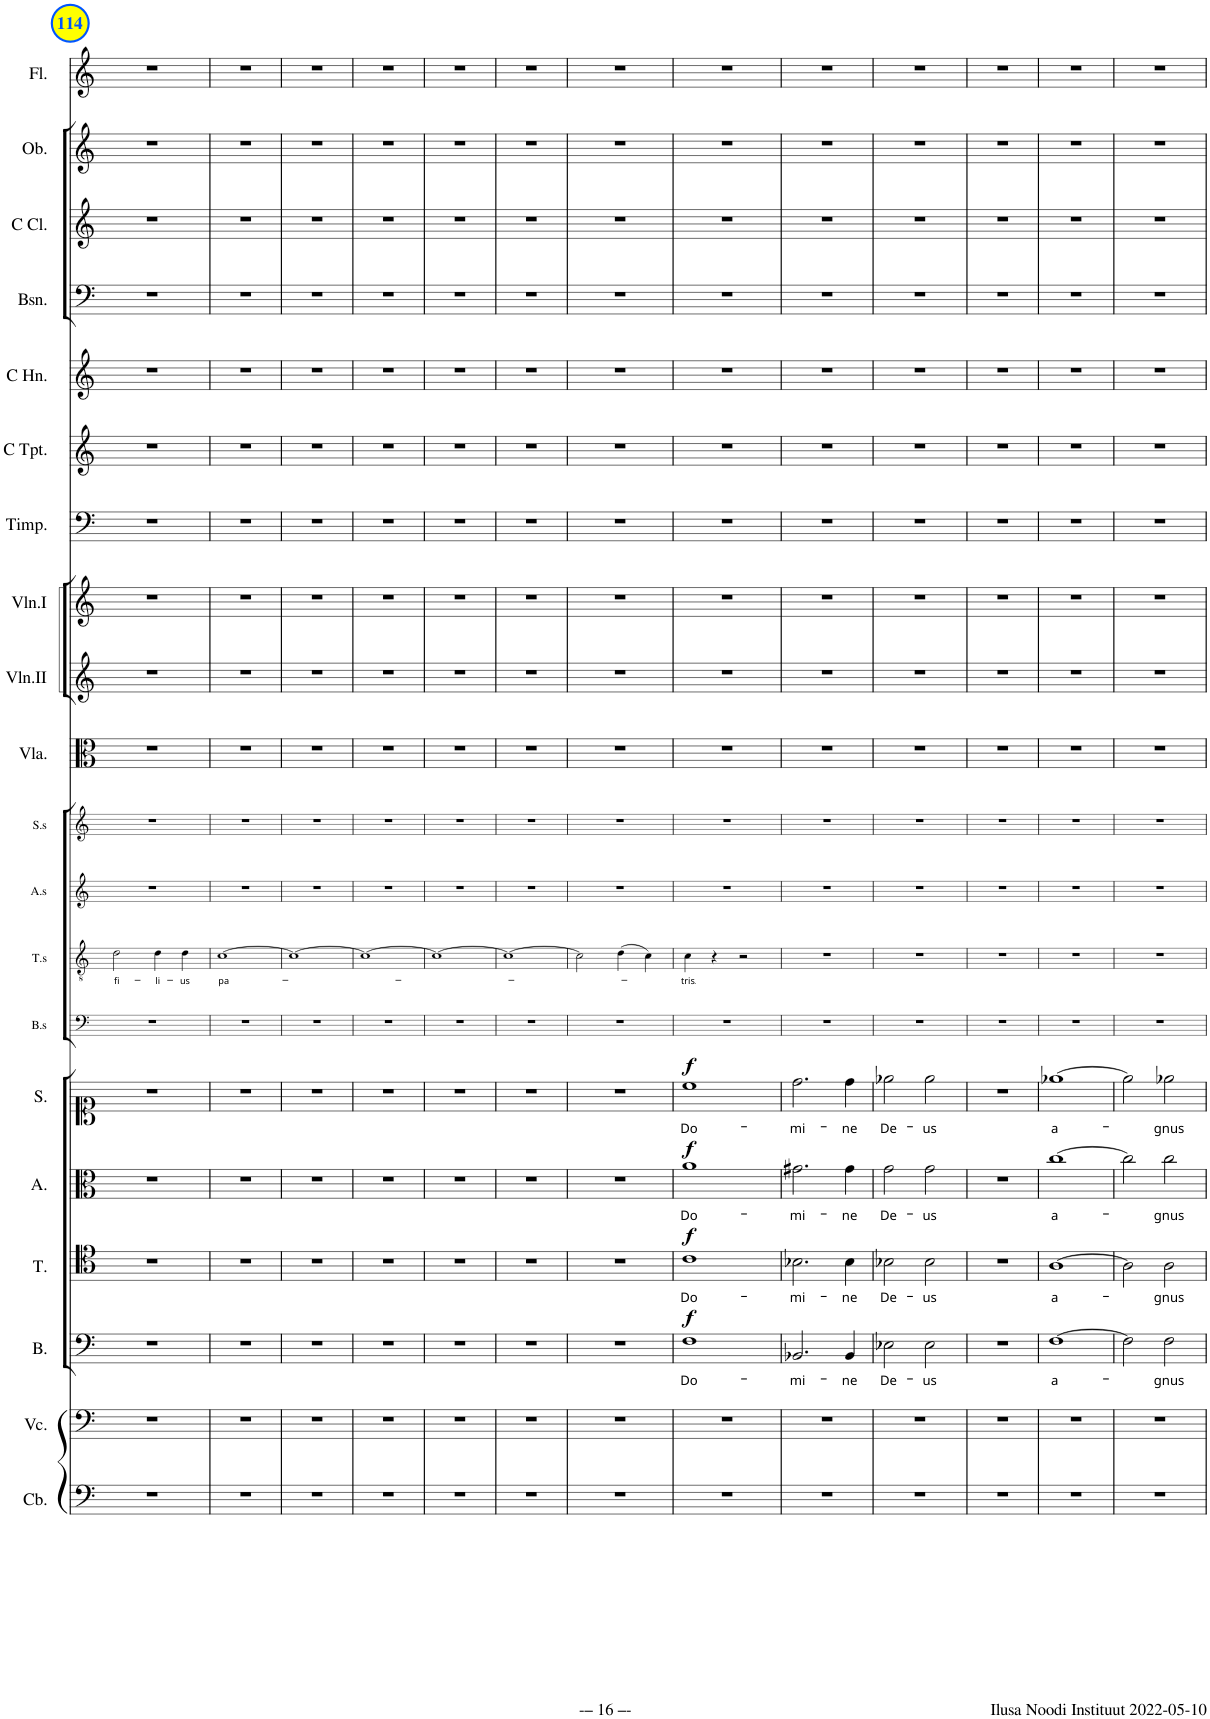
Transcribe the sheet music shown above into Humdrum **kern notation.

**kern	**kern	**kern	**text	**dynam	**kern	**text	**dynam	**kern	**text	**dynam	**kern	**text	**dynam	**kern	**kern	**text	**kern	**kern	**kern	**kern	**kern	**kern	**kern	**kern	**kern	**kern	**kern	**kern
*part20	*part19	*part18	*part18	*part18	*part17	*part17	*part17	*part16	*part16	*part16	*part15	*part15	*part15	*part14	*part13	*part13	*part12	*part11	*part10	*part9	*part8	*part7	*part6	*part5	*part4	*part3	*part2	*part1
*staff20	*staff19	*staff18	*staff18	*staff18	*staff17	*staff17	*staff17	*staff16	*staff16	*staff16	*staff15	*staff15	*staff15	*staff14	*staff13	*staff13	*staff12	*staff11	*staff10	*staff9	*staff8	*staff7	*staff6	*staff5	*staff4	*staff3	*staff2	*staff1
*I"Contrabass	*I"Violoncello	*I"B.	*	*	*I"T.	*	*	*I"A.	*	*	*I"S.	*	*	*I"Bass solo	*I"Tenor solo	*	*I"Alto solo	*I"Soprano solo	*I"Viola	*I"Violin II	*I"Violin I	*I"Timpani	*I"C Trumpet	*I"Horn in C	*I"Bassoon	*I"C Clarinet	*I"Oboe	*I"Flute
*I'Cb.	*I'Vc.	*I'B.	*	*	*I'T.	*	*	*I'A.	*	*	*I'S.	*	*	*I'B.s	*I'T.s	*	*I'A.s	*I'S.s	*I'Vla.	*I'Vln.II	*I'Vln.I	*I'Timp.	*I'C Tpt.	*	*I'Bsn.	*I'C Cl.	*I'Ob.	*I'Fl.
!!LO:PB:g=z
*clefF4	*clefF4	*clefF4	*	*	*clefC4	*	*	*clefC3	*	*	*clefC1	*	*	*clefF4	*clefGv2	*	*clefG2	*clefG2	*clefC3	*clefG2	*clefG2	*clefF4	*clefG2	*clefG2	*clefF4	*clefG2	*clefG2	*clefG2
*Trd7c12	*	*	*	*	*	*	*	*	*	*	*	*	*	*	*	*	*	*	*	*	*	*	*	*Trd7c12	*	*Trd1c2	*	*
*k[]	*k[]	*k[]	*	*	*k[]	*	*	*k[]	*	*	*k[]	*	*	*k[]	*k[]	*	*k[]	*k[]	*k[]	*k[]	*k[]	*k[]	*k[]	*k[]	*k[]	*k[]	*k[]	*k[]
*M2/2	*M2/2	*M2/2	*	*	*M2/2	*	*	*M2/2	*	*	*M2/2	*	*	*M2/2	*M2/2	*	*M2/2	*M2/2	*M2/2	*M2/2	*M2/2	*M2/2	*M2/2	*M2/2	*M2/2	*M2/2	*M2/2	*M2/2
*met(c|)	*met(c|)	*met(c|)	*	*	*met(c|)	*	*	*met(c|)	*	*	*met(c|)	*	*	*met(c|)	*met(c|)	*	*met(c|)	*met(c|)	*met(c|)	*met(c|)	*met(c|)	*met(c|)	*met(c|)	*met(c|)	*met(c|)	*met(c|)	*met(c|)	*met(c|)
=114	=114	=114	=114	=114	=114	=114	=114	=114	=114	=114	=114	=114	=114	=114	=114	=114	=114	=114	=114	=114	=114	=114	=114	=114	=114	=114	=114	=114
!	!	!	!	!	!	!	!	!	!	!	!	!	!	!	!	!LO:LY:b	!	!	!	!	!	!	!	!	!	!	!	!
1r	1r	1r	.	.	1r	.	.	1r	.	.	1r	.	.	1r	2d\	fi-	1r	1r	1r	1r	1r	1r	1r	1r	1r	1r	1r	1r
!	!	!	!	!	!	!	!	!	!	!	!	!	!	!	!	!LO:LY:b	!	!	!	!	!	!	!	!	!	!	!	!
.	.	.	.	.	.	.	.	.	.	.	.	.	.	.	4d\	-li-	.	.	.	.	.	.	.	.	.	.	.	.
!	!	!	!	!	!	!	!	!	!	!	!	!	!	!	!	!LO:LY:b	!	!	!	!	!	!	!	!	!	!	!	!
.	.	.	.	.	.	.	.	.	.	.	.	.	.	.	4d\	-us	.	.	.	.	.	.	.	.	.	.	.	.
=115	=115	=115	=115	=115	=115	=115	=115	=115	=115	=115	=115	=115	=115	=115	=115	=115	=115	=115	=115	=115	=115	=115	=115	=115	=115	=115	=115	=115
!	!	!	!	!	!	!	!	!	!	!	!	!	!	!	!	!LO:LY:b	!	!	!	!	!	!	!	!	!	!	!	!
1r	1r	1r	.	.	1r	.	.	1r	.	.	1r	.	.	1r	[1c	pa-	1r	1r	1r	1r	1r	1r	1r	1r	1r	1r	1r	1r
=116	=116	=116	=116	=116	=116	=116	=116	=116	=116	=116	=116	=116	=116	=116	=116	=116	=116	=116	=116	=116	=116	=116	=116	=116	=116	=116	=116	=116
1r	1r	1r	.	.	1r	.	.	1r	.	.	1r	.	.	1r	1c_	.	1r	1r	1r	1r	1r	1r	1r	1r	1r	1r	1r	1r
=117	=117	=117	=117	=117	=117	=117	=117	=117	=117	=117	=117	=117	=117	=117	=117	=117	=117	=117	=117	=117	=117	=117	=117	=117	=117	=117	=117	=117
1r	1r	1r	.	.	1r	.	.	1r	.	.	1r	.	.	1r	1c_	.	1r	1r	1r	1r	1r	1r	1r	1r	1r	1r	1r	1r
=118	=118	=118	=118	=118	=118	=118	=118	=118	=118	=118	=118	=118	=118	=118	=118	=118	=118	=118	=118	=118	=118	=118	=118	=118	=118	=118	=118	=118
1r	1r	1r	.	.	1r	.	.	1r	.	.	1r	.	.	1r	1c_	.	1r	1r	1r	1r	1r	1r	1r	1r	1r	1r	1r	1r
=119	=119	=119	=119	=119	=119	=119	=119	=119	=119	=119	=119	=119	=119	=119	=119	=119	=119	=119	=119	=119	=119	=119	=119	=119	=119	=119	=119	=119
1r	1r	1r	.	.	1r	.	.	1r	.	.	1r	.	.	1r	1c_	.	1r	1r	1r	1r	1r	1r	1r	1r	1r	1r	1r	1r
=120	=120	=120	=120	=120	=120	=120	=120	=120	=120	=120	=120	=120	=120	=120	=120	=120	=120	=120	=120	=120	=120	=120	=120	=120	=120	=120	=120	=120
1r	1r	1r	.	.	1r	.	.	1r	.	.	1r	.	.	1r	2c\]	.	1r	1r	1r	1r	1r	1r	1r	1r	1r	1r	1r	1r
.	.	.	.	.	.	.	.	.	.	.	.	.	.	.	(4d\	.	.	.	.	.	.	.	.	.	.	.	.	.
.	.	.	.	.	.	.	.	.	.	.	.	.	.	.	4c\)	.	.	.	.	.	.	.	.	.	.	.	.	.
=121	=121	=121	=121	=121	=121	=121	=121	=121	=121	=121	=121	=121	=121	=121	=121	=121	=121	=121	=121	=121	=121	=121	=121	=121	=121	=121	=121	=121
!	!	!	!LO:LY:b	!LO:DY:a	!	!LO:LY:b	!LO:DY:a	!	!LO:LY:b	!LO:DY:a	!	!LO:LY:b	!LO:DY:a	!	!	!LO:LY:b	!	!	!	!	!	!	!	!	!	!	!	!
1r	1r	1F	Do-	f	1c	Do-	f	1a	Do-	f	1cc	Do-	f	1r	4c\	-tris.	1r	1r	1r	1r	1r	1r	1r	1r	1r	1r	1r	1r
.	.	.	.	.	.	.	.	.	.	.	.	.	.	.	4r	.	.	.	.	.	.	.	.	.	.	.	.	.
.	.	.	.	.	.	.	.	.	.	.	.	.	.	.	2r	.	.	.	.	.	.	.	.	.	.	.	.	.
=122	=122	=122	=122	=122	=122	=122	=122	=122	=122	=122	=122	=122	=122	=122	=122	=122	=122	=122	=122	=122	=122	=122	=122	=122	=122	=122	=122	=122
!	!	!	!LO:LY:b	!	!	!LO:LY:b	!	!	!LO:LY:b	!	!	!LO:LY:b	!	!	!	!	!	!	!	!	!	!	!	!	!	!	!	!
1r	1r	2.BB-X/	-mi-	.	2.B-X\	-mi-	.	2.g#X\	-mi-	.	2.dd\	-mi-	.	1r	1r	.	1r	1r	1r	1r	1r	1r	1r	1r	1r	1r	1r	1r
!	!	!	!LO:LY:b	!	!	!LO:LY:b	!	!	!LO:LY:b	!	!	!LO:LY:b	!	!	!	!	!	!	!	!	!	!	!	!	!	!	!	!
.	.	4BB-/	-ne	.	4B-\	-ne	.	4g#\	-ne	.	4dd\	-ne	.	.	.	.	.	.	.	.	.	.	.	.	.	.	.	.
=123	=123	=123	=123	=123	=123	=123	=123	=123	=123	=123	=123	=123	=123	=123	=123	=123	=123	=123	=123	=123	=123	=123	=123	=123	=123	=123	=123	=123
!	!	!	!LO:LY:b	!	!	!LO:LY:b	!	!	!LO:LY:b	!	!	!LO:LY:b	!	!	!	!	!	!	!	!	!	!	!	!	!	!	!	!
1r	1r	2E-X\	De-	.	2B-X\	De-	.	2g\	De-	.	2ee-X\	De-	.	1r	1r	.	1r	1r	1r	1r	1r	1r	1r	1r	1r	1r	1r	1r
!	!	!	!LO:LY:b	!	!	!LO:LY:b	!	!	!LO:LY:b	!	!	!LO:LY:b	!	!	!	!	!	!	!	!	!	!	!	!	!	!	!	!
.	.	2E-\	-us	.	2B-\	-us	.	2g\	-us	.	2ee-\	-us	.	.	.	.	.	.	.	.	.	.	.	.	.	.	.	.
=124	=124	=124	=124	=124	=124	=124	=124	=124	=124	=124	=124	=124	=124	=124	=124	=124	=124	=124	=124	=124	=124	=124	=124	=124	=124	=124	=124	=124
1r	1r	1r	.	.	1r	.	.	1r	.	.	1r	.	.	1r	1r	.	1r	1r	1r	1r	1r	1r	1r	1r	1r	1r	1r	1r
=125	=125	=125	=125	=125	=125	=125	=125	=125	=125	=125	=125	=125	=125	=125	=125	=125	=125	=125	=125	=125	=125	=125	=125	=125	=125	=125	=125	=125
!	!	!	!LO:LY:b	!	!	!LO:LY:b	!	!	!LO:LY:b	!	!	!LO:LY:b	!	!	!	!	!	!	!	!	!	!	!	!	!	!	!	!
1r	1r	[1F	a-	.	[1A	a-	.	[1cc	a-	.	[1ee-X	a-	.	1r	1r	.	1r	1r	1r	1r	1r	1r	1r	1r	1r	1r	1r	1r
=126	=126	=126	=126	=126	=126	=126	=126	=126	=126	=126	=126	=126	=126	=126	=126	=126	=126	=126	=126	=126	=126	=126	=126	=126	=126	=126	=126	=126
1r	1r	2F\]	.	.	2A\]	.	.	2cc\]	.	.	2ee-\]	.	.	1r	1r	.	1r	1r	1r	1r	1r	1r	1r	1r	1r	1r	1r	1r
!	!	!	!LO:LY:b	!	!	!LO:LY:b	!	!	!LO:LY:b	!	!	!LO:LY:b	!	!	!	!	!	!	!	!	!	!	!	!	!	!	!	!
.	.	2F\	-gnus	.	2A\	-gnus	.	2cc\	-gnus	.	2ee-X\	-gnus	.	.	.	.	.	.	.	.	.	.	.	.	.	.	.	.
=	=	=	=	=	=	=	=	=	=	=	=	=	=	=	=	=	=	=	=	=	=	=	=	=	=	=	=	=
*-	*-	*-	*-	*-	*-	*-	*-	*-	*-	*-	*-	*-	*-	*-	*-	*-	*-	*-	*-	*-	*-	*-	*-	*-	*-	*-	*-	*-
